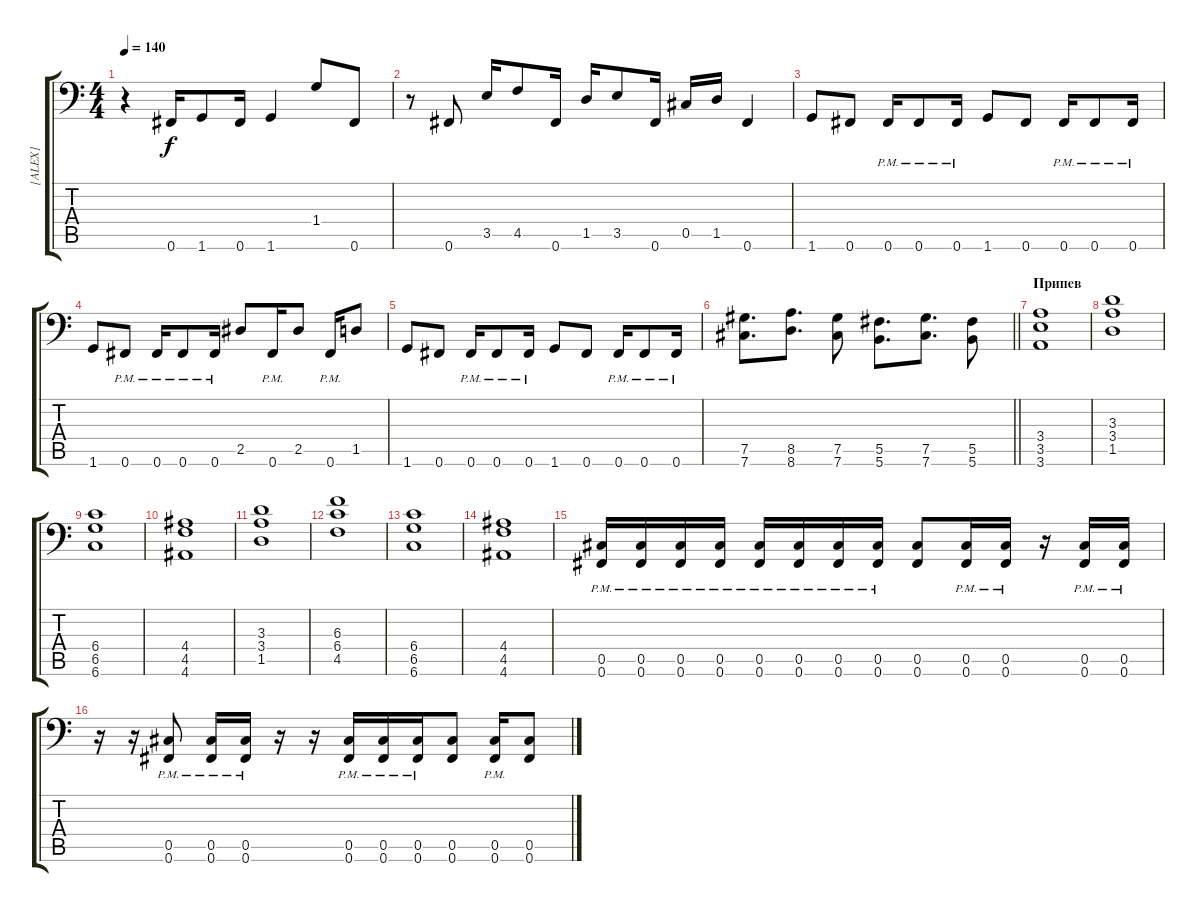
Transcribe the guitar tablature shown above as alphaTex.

\track ("[ALEX]" "[ALEX]") {instrument distortionguitar}
\staff {score tabs}
\tuning (Ab3 Eb3 B2 Gb2 Db2 Gb1) {hide}
\ts (4 4)
\tempo 140
\clef f4
\ks c
r.4{dy f} 0.6.16 1.6.8 0.6.16 1.6.4 1.4.8 0.6.8 |
r.8 0.6.8 3.5.16 4.5.8 0.6.16 1.5.16 3.5.8 0.6.16 0.5.16 1.5.16 0.6.4 |
1.6.8 0.6.8 0.6{pm}.16 0.6{pm}.8 0.6{pm}.16 1.6.8 0.6.8 0.6{pm}.16 0.6{pm}.8 0.6{pm}.16 |
1.6.8 0.6{pm}.8 0.6{pm}.16 0.6{pm}.8 0.6{pm}.16 2.5.8 0.6{pm}.16 2.5.8 0.6{pm}.16 1.5.8 |
1.6.8 0.6.8 0.6{pm}.16 0.6{pm}.8 0.6{pm}.16 1.6.8 0.6.8 0.6{pm}.16 0.6{pm}.8 0.6{pm}.16 |
\barLineRight lightlight
(7.5 7.6).8{d} (8.5 8.6).8{d} (7.5 7.6).8 (5.5 5.6).8{d} (7.5 7.6).8{d} (5.5 5.6).8 |
\section ("" "Припев")
(3.4 3.5 3.6).1 |
(3.3 3.4 1.5).1 |
(6.4 6.5 6.6).1 |
(4.4 4.5 4.6).1 |
(3.3 3.4 1.5).1 |
(6.3 6.4 4.5).1 |
(6.4 6.5 6.6).1 |
(4.4 4.5 4.6).1 |
(0.5 0.6{pm}).16 (0.5 0.6{pm}).16 (0.5 0.6{pm}).16 (0.5 0.6{pm}).16 (0.5 0.6{pm}).16 (0.5 0.6{pm}).16 (0.5 0.6{pm}).16 (0.5 0.6{pm}).16 (0.5 0.6).8 (0.5 0.6{pm}).16 (0.5 0.6{pm}).16 r.16 (0.5 0.6{pm}).16 (0.5 0.6{pm}).16 |
r.16 r.16 (0.5 0.6{pm}).8 (0.5 0.6{pm}).16 (0.5 0.6{pm}).16 r.16 r.16 (0.5 0.6{pm}).16 (0.5 0.6{pm}).16 (0.5 0.6{pm}).16 (0.5 0.6).8 (0.5 0.6{pm}).16 (0.5 0.6).8
